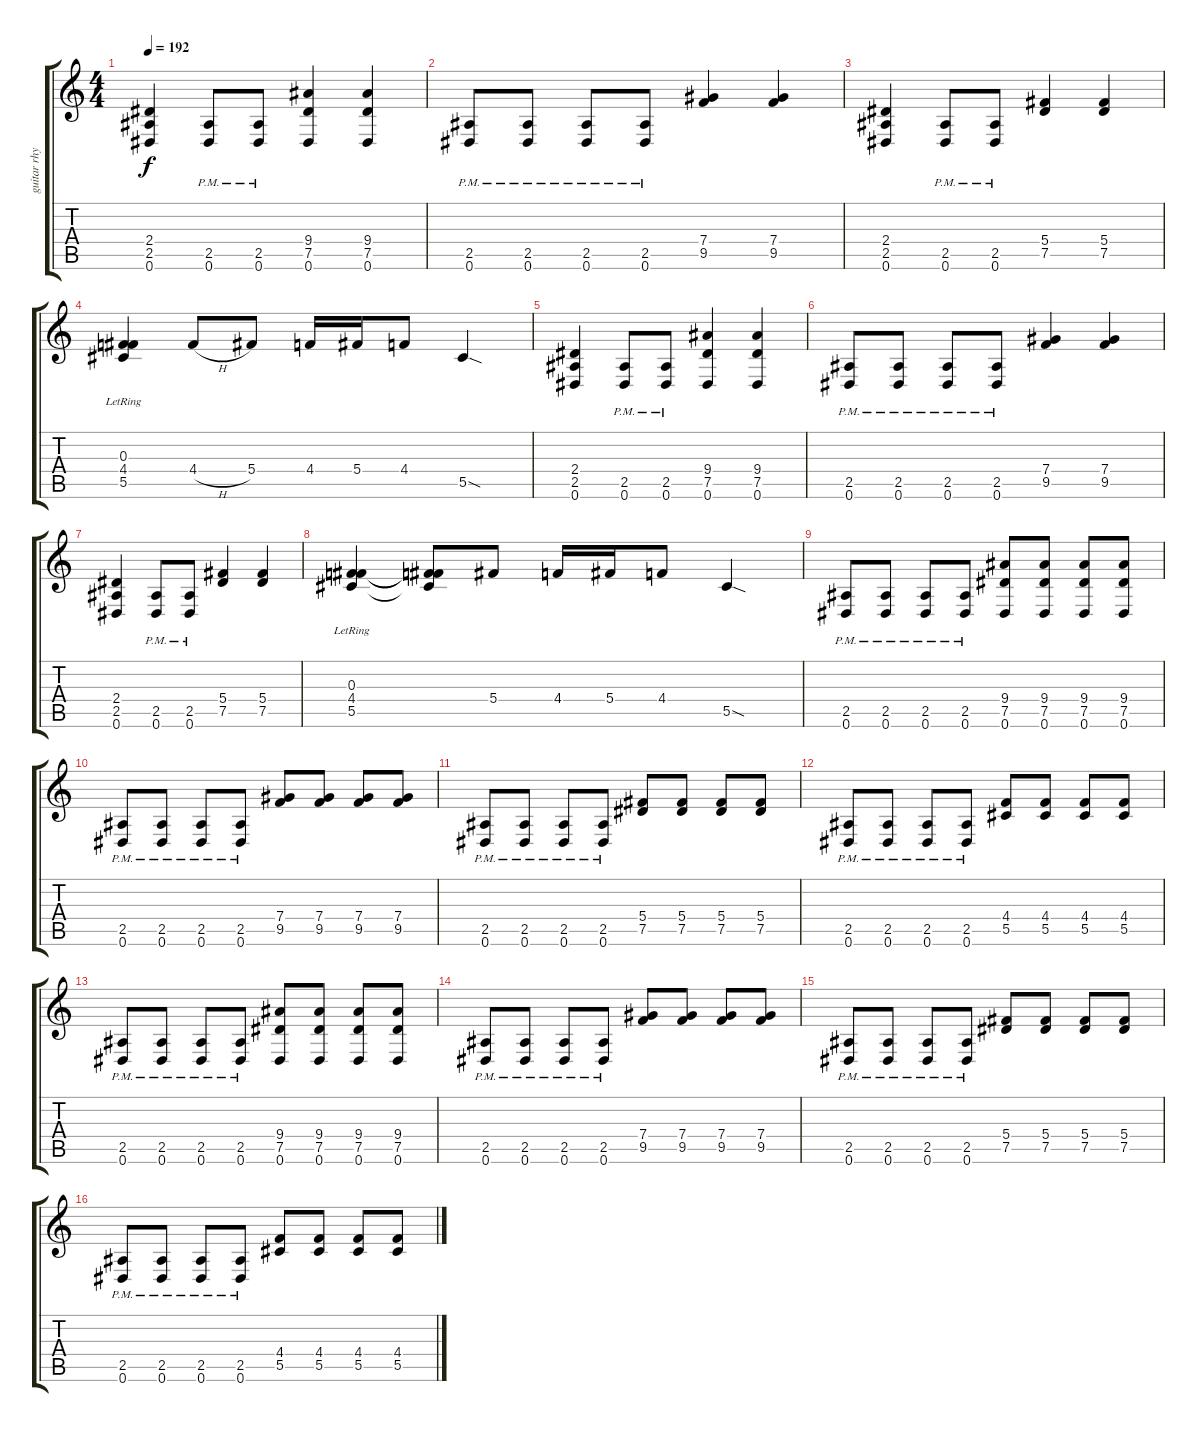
\track ("guitar rhythm 1" "guitar rhy") {instrument distortionguitar}
\staff {score tabs}
\tuning (Eb4 Bb3 Gb3 Db3 Ab2 Eb2) {hide}
\ts (4 4)
\tempo 192
\clef g2
\ks c
(2.4 2.5 0.6).4{dy f} (2.5{pm} 0.6{pm}).8 (2.5{pm} 0.6{pm}).8 (9.4 7.5 0.6).4 (9.4 7.5 0.6).4 |
(2.5{pm} 0.6{pm}).8 (2.5{pm} 0.6{pm}).8 (2.5{pm} 0.6{pm}).8 (2.5{pm} 0.6{pm}).8 (7.4 9.5).4 (7.4 9.5).4 |
(2.4 2.5 0.6).4 (2.5{pm} 0.6{pm}).8 (2.5{pm} 0.6{pm}).8 (5.4 7.5).4 (5.4 7.5).4 |
(0.3{lr} 4.4 5.5).4 4.4{h}.8 5.4.8 4.4.16 5.4.16 4.4.8 5.5{sod}.4 |
(2.4 2.5 0.6).4 (2.5{pm} 0.6{pm}).8 (2.5{pm} 0.6{pm}).8 (9.4 7.5 0.6).4 (9.4 7.5 0.6).4 |
(2.5{pm} 0.6{pm}).8 (2.5{pm} 0.6{pm}).8 (2.5{pm} 0.6{pm}).8 (2.5{pm} 0.6{pm}).8 (7.4 9.5).4 (7.4 9.5).4 |
(2.4 2.5 0.6).4 (2.5{pm} 0.6{pm}).8 (2.5{pm} 0.6{pm}).8 (5.4 7.5).4 (5.4 7.5).4 |
(0.3{lr} 4.4 5.5).4 (0.3{t} 4.4{t} 5.5{t}).8 5.4.8 4.4.16 5.4.16 4.4.8 5.5{sod}.4 |
(2.5{pm} 0.6{pm}).8 (2.5{pm} 0.6{pm}).8 (2.5{pm} 0.6{pm}).8 (2.5{pm} 0.6{pm}).8 (9.4 7.5 0.6).8 (9.4 7.5 0.6).8 (9.4 7.5 0.6).8 (9.4 7.5 0.6).8 |
(2.5{pm} 0.6{pm}).8 (2.5{pm} 0.6{pm}).8 (2.5{pm} 0.6{pm}).8 (2.5{pm} 0.6{pm}).8 (7.4 9.5).8 (7.4 9.5).8 (7.4 9.5).8 (7.4 9.5).8 |
(2.5{pm} 0.6{pm}).8 (2.5{pm} 0.6{pm}).8 (2.5{pm} 0.6{pm}).8 (2.5{pm} 0.6{pm}).8 (5.4 7.5).8 (5.4 7.5).8 (5.4 7.5).8 (5.4 7.5).8 |
(2.5{pm} 0.6{pm}).8 (2.5{pm} 0.6{pm}).8 (2.5{pm} 0.6{pm}).8 (2.5{pm} 0.6{pm}).8 (4.4 5.5).8 (4.4 5.5).8 (4.4 5.5).8 (4.4 5.5).8 |
(2.5{pm} 0.6{pm}).8 (2.5{pm} 0.6{pm}).8 (2.5{pm} 0.6{pm}).8 (2.5{pm} 0.6{pm}).8 (9.4 7.5 0.6).8 (9.4 7.5 0.6).8 (9.4 7.5 0.6).8 (9.4 7.5 0.6).8 |
(2.5{pm} 0.6{pm}).8 (2.5{pm} 0.6{pm}).8 (2.5{pm} 0.6{pm}).8 (2.5{pm} 0.6{pm}).8 (7.4 9.5).8 (7.4 9.5).8 (7.4 9.5).8 (7.4 9.5).8 |
(2.5{pm} 0.6{pm}).8 (2.5{pm} 0.6{pm}).8 (2.5{pm} 0.6{pm}).8 (2.5{pm} 0.6{pm}).8 (5.4 7.5).8 (5.4 7.5).8 (5.4 7.5).8 (5.4 7.5).8 |
(2.5{pm} 0.6{pm}).8 (2.5{pm} 0.6{pm}).8 (2.5{pm} 0.6{pm}).8 (2.5{pm} 0.6{pm}).8 (4.4 5.5).8 (4.4 5.5).8 (4.4 5.5).8 (4.4 5.5).8
